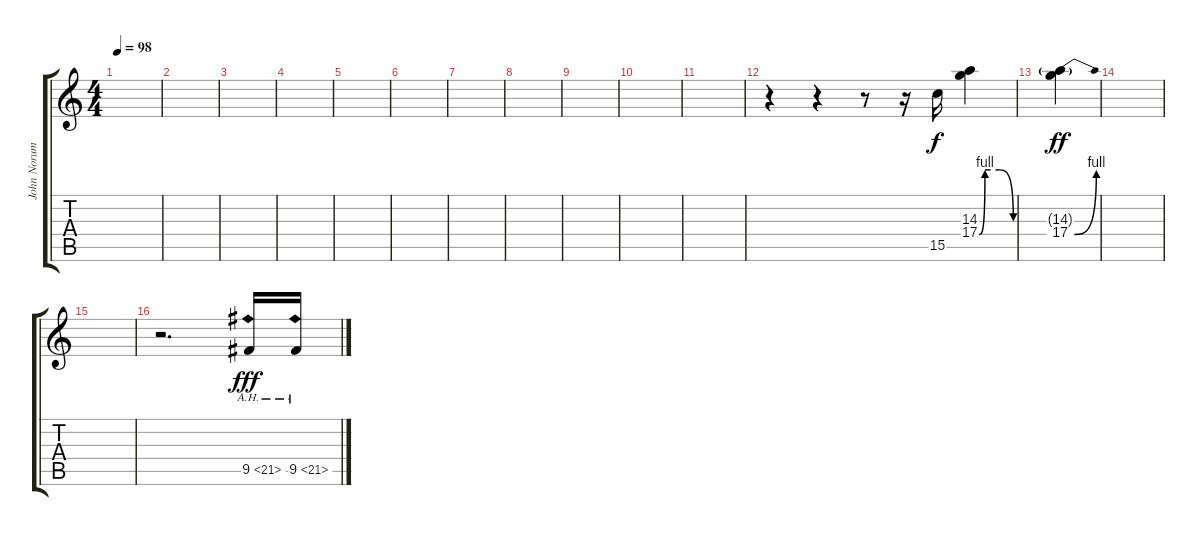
\track ("John Norum" "John Norum") {instrument distortionguitar}
\staff {score tabs}
\tuning (E4 B3 G3 D3 A2 D2) {hide}
\ts (4 4)
\tempo 98
\clef g2
\ks c
|
|
|
|
|
|
|
|
|
|
|
r.4 r.4 r.8 r.16 15.5.16{dy f volume 13} (14.3 17.4{be (custom 0 0 10 4 20 4 35 4 60 0)}).4 |
(14.3{g} 17.4{be (bend 0 0 60 4)}).4{dy ff} |
|
|
r.2{d} 9.5{ah 12}.16{dy fff volume 10} 9.5{ah 12}.16
